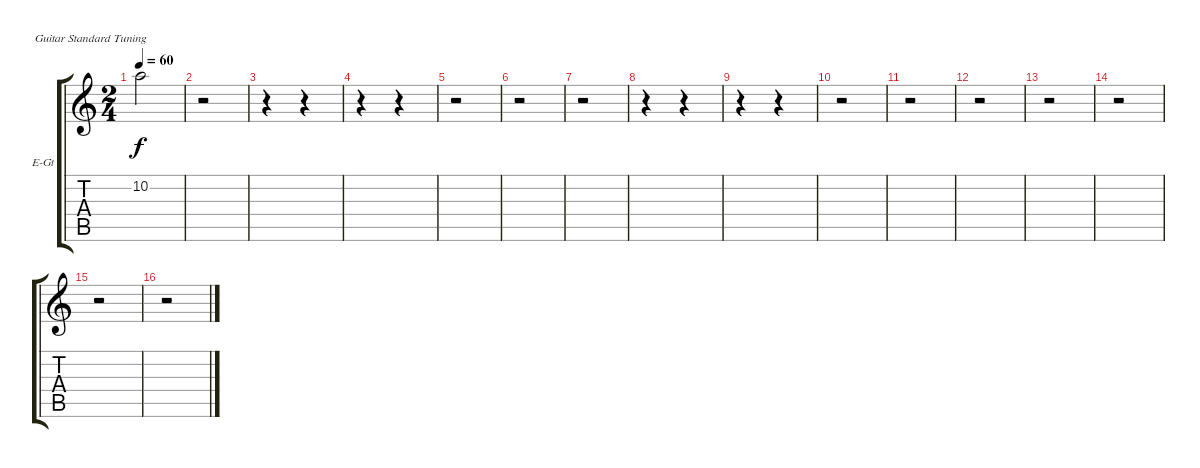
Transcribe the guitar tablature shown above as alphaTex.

\defaultSystemsLayout 4
\bracketExtendMode groupsimilarinstruments
\firstSystemTrackNameOrientation horizontal
\otherSystemsTrackNameOrientation horizontal
\track ("Electric Guitar" "E-Gt") {instrument electricguitarclean}
\staff {score tabs}
\tuning (E4 B3 G3 D3 A2 E2)
\ts (2 4)
\tempo 60
\clef g2
\ks aminor
10.2.2{dy f} |
r.2 |
r.4 r.4 |
r.4 r.4 |
r.2 |
r.2 |
r.2 |
r.4 r.4 |
r.4 r.4 |
r.2 |
r.2 |
r.2 |
r.2 |
r.2 |
r.2 |
r.2
